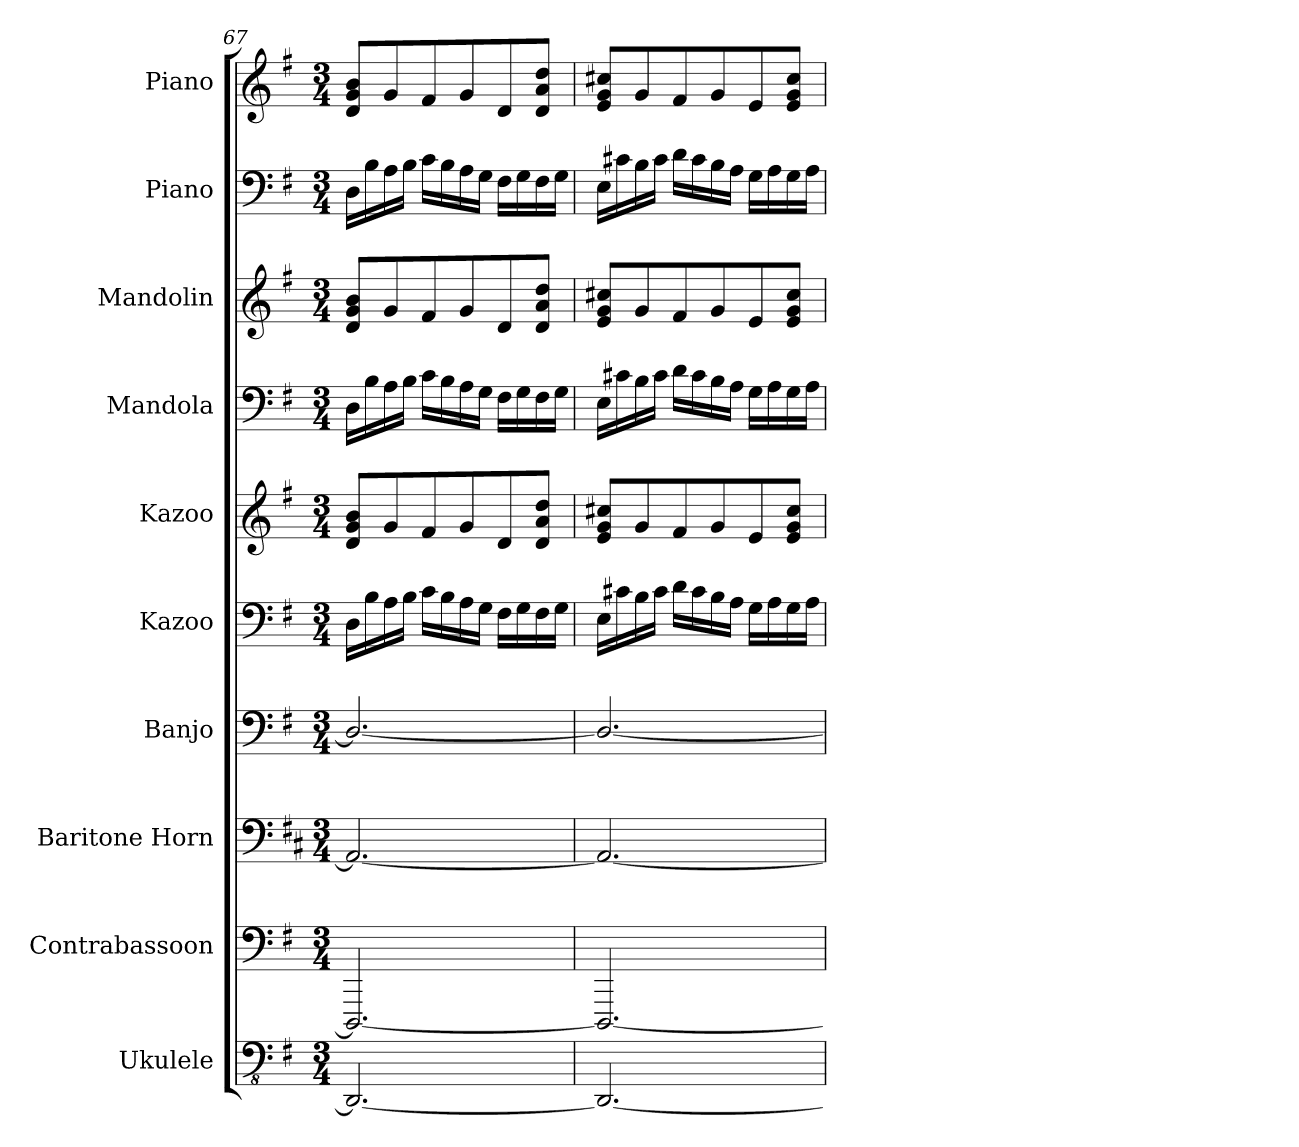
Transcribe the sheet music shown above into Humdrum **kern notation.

**kern	**kern	**kern	**kern	**kern	**kern	**kern	**kern	**kern	**kern
*part10	*part9	*part8	*part7	*part6	*part5	*part4	*part3	*part2	*part1
*staff10	*staff9	*staff8	*staff7	*staff6	*staff5	*staff4	*staff3	*staff2	*staff1
*I"Ukulele	*I"Contrabassoon	*I"Baritone Horn	*I"Banjo	*I"Kazoo	*I"Kazoo	*I"Mandola	*I"Mandolin	*I"Piano	*I"Piano
*I'Uk.	*I'Cbsn.	*I'Bar. Hn.	*I'Bj.	*I'Kaz.	*I'Kaz.	*I'Mda.	*I'Mdn.	*I'Pno.	*I'Pno.
*clefFv4	*clefF4	*clefF4	*clefF4	*clefF4	*clefG2	*clefF4	*	*clefF4	*clefG2
*	*ITrd7c12	*ITrd4c7	*ITrd7c12	*	*	*	*	*	*
*k[f#]	*k[f#]	*k[f#]	*k[f#]	*k[f#]	*k[f#]	*k[f#]	*k[f#]	*k[f#]	*k[f#]
*G:	*G:	*G:	*G:	*G:	*G:	*G:	*G:	*G:	*G:
*M3/4	*M3/4	*M3/4	*M3/4	*M3/4	*M3/4	*M3/4	*M3/4	*M3/4	*M3/4
=67	=67	=67	=67	=67	=67	=67	=67	=67	=67
2.DDD/_	2.DDDD/_	2.DD/_	2.DD/_	16D\LL	8d/ 8g/ 8b/L	16D\LL	8d/ 8g/ 8b/L	16D\LL	8d/ 8g/ 8b/L
.	.	.	.	16B\	.	16B\	.	16B\	.
.	.	.	.	16A\	8g/	16A\	8g/	16A\	8g/
.	.	.	.	16B\JJ	.	16B\JJ	.	16B\JJ	.
.	.	.	.	16c\LL	8f#/	16c\LL	8f#/	16c\LL	8f#/
.	.	.	.	16B\	.	16B\	.	16B\	.
.	.	.	.	16A\	8g/	16A\	8g/	16A\	8g/
.	.	.	.	16G\JJ	.	16G\JJ	.	16G\JJ	.
.	.	.	.	16F#\LL	8d/	16F#\LL	8d/	16F#\LL	8d/
.	.	.	.	16G\	.	16G\	.	16G\	.
.	.	.	.	16F#\	8d/ 8a/ 8dd/J	16F#\	8d/ 8a/ 8dd/J	16F#\	8d/ 8a/ 8dd/J
.	.	.	.	16G\JJ	.	16G\JJ	.	16G\JJ	.
=68	=68	=68	=68	=68	=68	=68	=68	=68	=68
2.DDD/_	2.DDDD/_	2.DD/_	2.DD/_	16E\LL	8e/ 8g/ 8cc#X/L	16E\LL	8e/ 8g/ 8cc#X/L	16E\LL	8e/ 8g/ 8cc#X/L
.	.	.	.	16c#X\	.	16c#X\	.	16c#X\	.
.	.	.	.	16B\	8g/	16B\	8g/	16B\	8g/
.	.	.	.	16c#\JJ	.	16c#\JJ	.	16c#\JJ	.
.	.	.	.	16d\LL	8f#/	16d\LL	8f#/	16d\LL	8f#/
.	.	.	.	16c#\	.	16c#\	.	16c#\	.
.	.	.	.	16B\	8g/	16B\	8g/	16B\	8g/
.	.	.	.	16A\JJ	.	16A\JJ	.	16A\JJ	.
.	.	.	.	16G\LL	8e/	16G\LL	8e/	16G\LL	8e/
.	.	.	.	16A\	.	16A\	.	16A\	.
.	.	.	.	16G\	8e/ 8g/ 8cc#/J	16G\	8e/ 8g/ 8cc#/J	16G\	8e/ 8g/ 8cc#/J
.	.	.	.	16A\JJ	.	16A\JJ	.	16A\JJ	.
=	=	=	=	=	=	=	=	=	=
*-	*-	*-	*-	*-	*-	*-	*-	*-	*-
